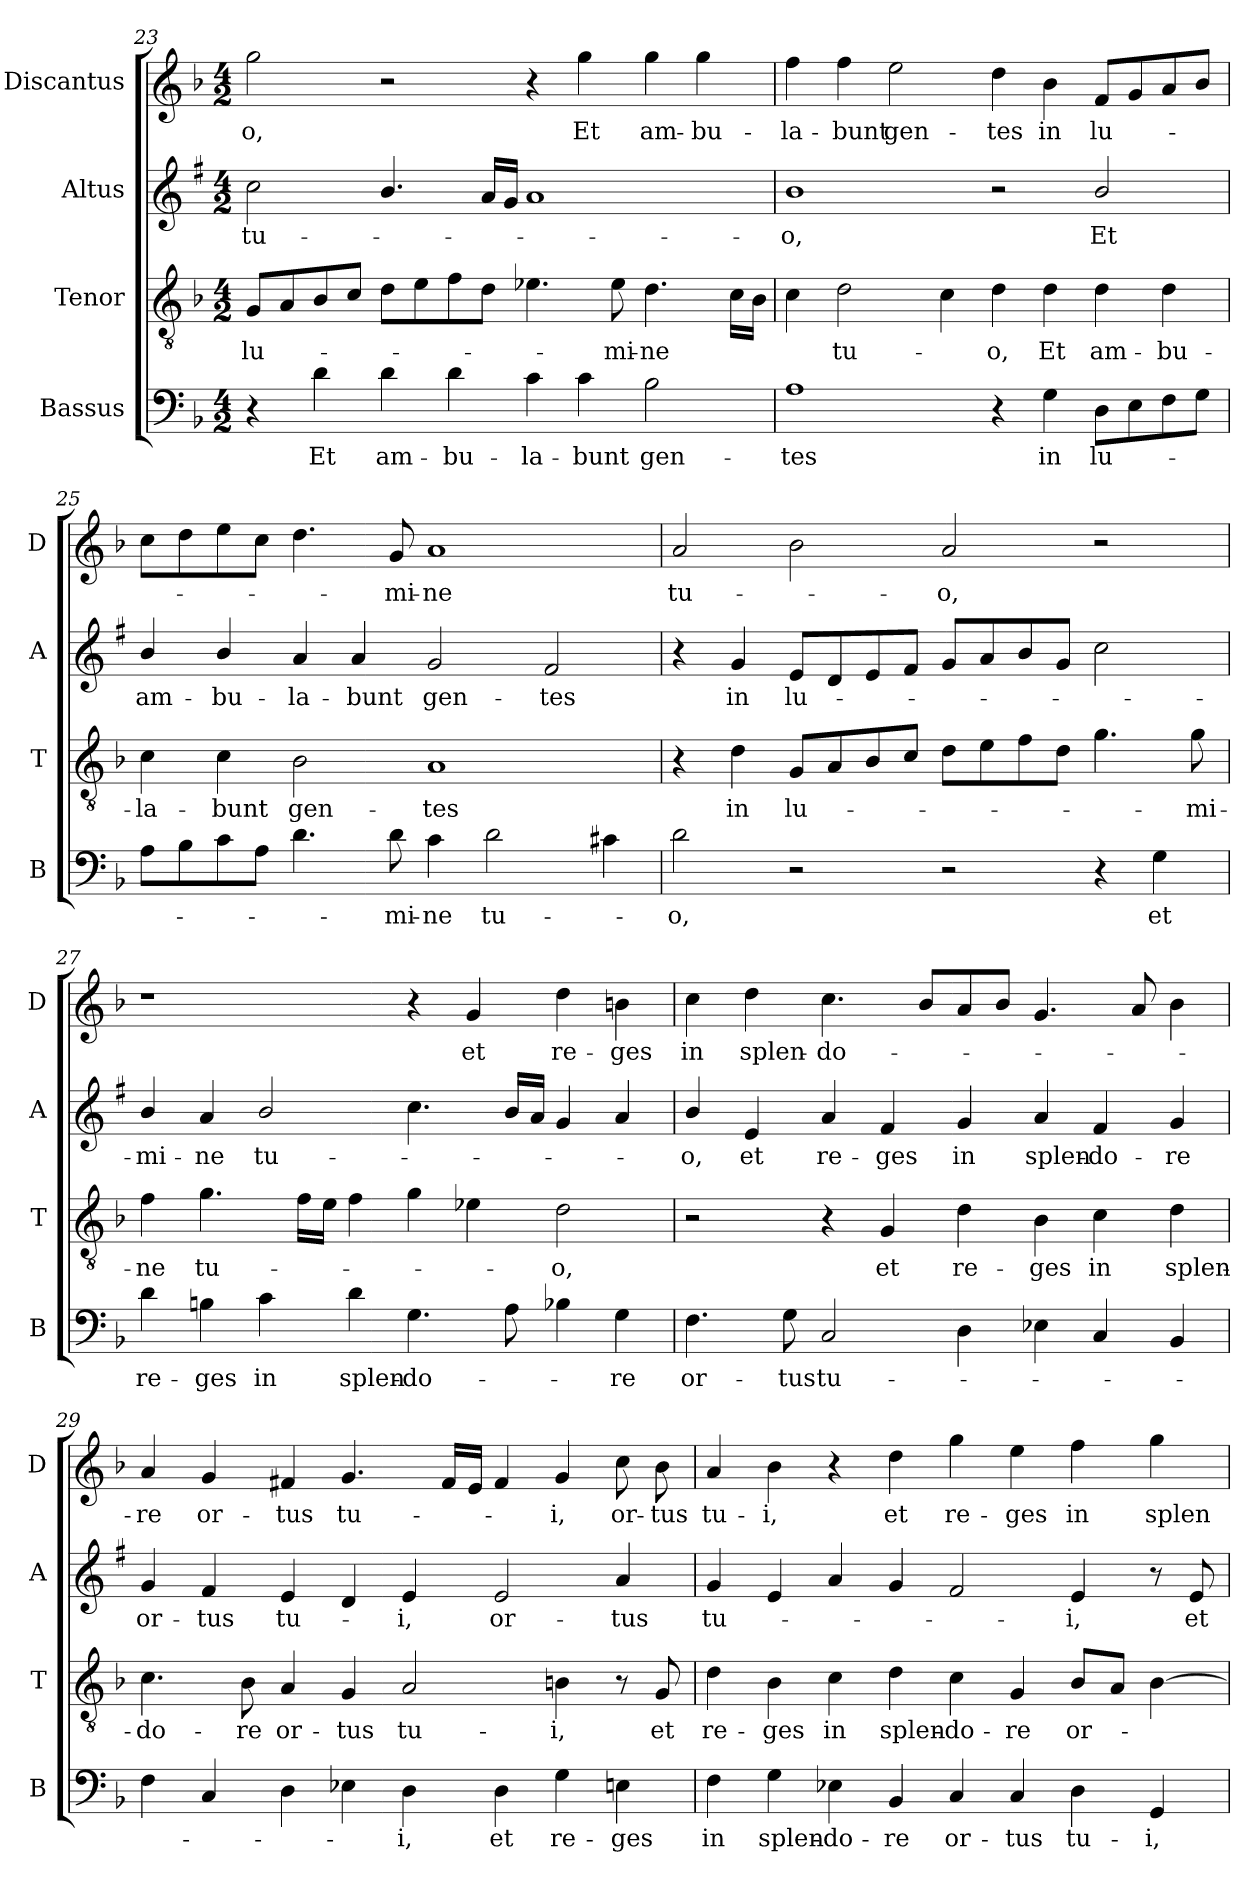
**kern	**text	**kern	**text	**kern	**text	**kern	**text
*part4	*part4	*part3	*part3	*part2	*part2	*part1	*part1
*staff4	*staff4	*staff3	*staff3	*staff2	*staff2	*staff1	*staff1
*I"Bassus	*	*I"Tenor	*	*I"Altus	*	*I"Discantus	*
*I'B	*	*I'T	*	*I'A	*	*I'D	*
!!LO:LB:g=z
*clefF4	*	*clefGv2	*	*clefG2	*	*clefG2	*
*	*	*	*	*ITrd1c2	*	*	*
*k[b-]	*	*k[b-]	*	*k[b-]	*	*k[b-]	*
*F:	*	*F:	*	*F:	*	*F:	*
*M4/2	*	*M4/2	*	*M4/2	*	*M4/2	*
=23	=23	=23	=23	=23	=23	=23	=23
!	!	!	!LO:LY:b	!	!LO:LY:b	!	!LO:LY:b
4r	.	8G/L	lu-	2b-\	tu-	2gg\	-o,
.	.	8A/	.	.	.	.	.
!	!LO:LY:b	!	!	!	!	!	!
4d\	Et	8B-/	.	.	.	.	.
.	.	8c/J	.	.	.	.	.
!	!LO:LY:b	!	!	!	!	!	!
4d\	am-	8d\L	.	4.a/	.	2r	.
.	.	8e\	.	.	.	.	.
!	!LO:LY:b	!	!	!	!	!	!
4d\	-bu-	8f\	.	.	.	.	.
.	.	8d\J	.	16g/LL	.	.	.
.	.	.	.	16f/JJ	.	.	.
!	!LO:LY:b	!	!	!	!	!	!
4c\	-la-	4.e-X\	.	1g	.	4r	.
!	!LO:LY:b	!	!	!	!	!	!LO:LY:b
4c\	-bunt	.	.	.	.	4gg\	Et
!	!	!	!LO:LY:b	!	!	!	!
.	.	8e-\	-mi-	.	.	.	.
!	!LO:LY:b	!	!LO:LY:b	!	!	!	!LO:LY:b
2B-\	gen-	4.d\	-ne	.	.	4gg\	am-
!	!	!	!	!	!	!	!LO:LY:b
.	.	.	.	.	.	4gg\	-bu-
.	.	16c\LL	.	.	.	.	.
.	.	16B-\JJ	.	.	.	.	.
=24	=24	=24	=24	=24	=24	=24	=24
!	!LO:LY:b	!	!	!	!LO:LY:b	!	!LO:LY:b
1A	-tes	4c\	.	1a	-o,	4ff\	-la-
!	!	!	!LO:LY:b	!	!	!	!LO:LY:b
.	.	2d\	tu-	.	.	4ff\	-bunt
!	!	!	!	!	!	!	!LO:LY:b
.	.	.	.	.	.	2ee\	gen-
.	.	4c\	.	.	.	.	.
!	!	!	!LO:LY:b	!	!	!	!LO:LY:b
4r	.	4d\	-o,	2r	.	4dd\	-tes
!	!LO:LY:b	!	!LO:LY:b	!	!	!	!LO:LY:b
4G\	in	4d\	Et	.	.	4b-\	in
!	!LO:LY:b	!	!LO:LY:b	!	!LO:LY:b	!	!LO:LY:b
8D\L	lu-	4d\	am-	2a/	Et	8f/L	lu-
8E\	.	.	.	.	.	8g/	.
!	!	!	!LO:LY:b	!	!	!	!
8F\	.	4d\	-bu-	.	.	8a/	.
8G\J	.	.	.	.	.	8b-/J	.
=25	=25	=25	=25	=25	=25	=25	=25
!	!	!	!LO:LY:b	!	!LO:LY:b	!	!
8A\L	.	4c\	-la-	4a/	am-	8cc\L	.
8B-\	.	.	.	.	.	8dd\	.
!	!	!	!LO:LY:b	!	!LO:LY:b	!	!
8c\	.	4c\	-bunt	4a/	-bu-	8ee\	.
8A\J	.	.	.	.	.	8cc\J	.
!	!	!	!LO:LY:b	!	!LO:LY:b	!	!
4.d\	.	2B-\	gen-	4g/	-la-	4.dd\	.
!	!	!	!	!	!LO:LY:b	!	!
.	.	.	.	4g/	-bunt	.	.
!	!LO:LY:b	!	!	!	!	!	!LO:LY:b
8d\	-mi-	.	.	.	.	8g/	-mi-
!	!LO:LY:b	!	!LO:LY:b	!	!LO:LY:b	!	!LO:LY:b
4c\	-ne	1A	-tes	2f/	gen-	1a	-ne
!	!LO:LY:b	!	!	!	!	!	!
2d\	tu-	.	.	.	.	.	.
!	!	!	!	!	!LO:LY:b	!	!
.	.	.	.	2e/	-tes	.	.
4c#X\	.	.	.	.	.	.	.
!!LO:LB:g=z
=26	=26	=26	=26	=26	=26	=26	=26
!	!LO:LY:b	!	!	!	!	!	!LO:LY:b
2d\	-o,	4r	.	4r	.	2a/	tu-
!	!	!	!LO:LY:b	!	!LO:LY:b	!	!
.	.	4d\	in	4f/	in	.	.
!	!	!	!LO:LY:b	!	!LO:LY:b	!	!
2r	.	8G/L	lu-	8d/L	lu-	2b-\	.
.	.	8A/	.	8c/	.	.	.
.	.	8B-/	.	8d/	.	.	.
.	.	8c/J	.	8e/J	.	.	.
!	!	!	!	!	!	!	!LO:LY:b
2r	.	8d\L	.	8f/L	.	2a/	-o,
.	.	8e\	.	8g/	.	.	.
.	.	8f\	.	8a/	.	.	.
.	.	8d\J	.	8f/J	.	.	.
4r	.	4.g\	.	2b-\	.	2r	.
!	!LO:LY:b	!	!	!	!	!	!
4G\	et	.	.	.	.	.	.
!	!	!	!LO:LY:b	!	!	!	!
.	.	8g\	-mi-	.	.	.	.
=27	=27	=27	=27	=27	=27	=27	=27
!	!LO:LY:b	!	!LO:LY:b	!	!LO:LY:b	!	!
4d\	re-	4f\	-ne	4a/	-mi-	1r	.
!	!LO:LY:b	!	!LO:LY:b	!	!LO:LY:b	!	!
4Bn\	-ges	4.g\	tu-	4g/	-ne	.	.
!	!LO:LY:b	!	!	!	!LO:LY:b	!	!
4c\	in	.	.	2a/	tu-	.	.
.	.	16f\LL	.	.	.	.	.
.	.	16e\JJ	.	.	.	.	.
!	!LO:LY:b	!	!	!	!	!	!
4d\	splen-	4f\	.	.	.	.	.
!	!LO:LY:b	!	!	!	!	!	!
4.G\	-do-	4g\	.	4.b-\	.	4r	.
!	!	!	!	!	!	!	!LO:LY:b
.	.	4e-X\	.	.	.	4g/	et
8A\	.	.	.	16a/LL	.	.	.
.	.	.	.	16g/JJ	.	.	.
!	!	!	!LO:LY:b	!	!	!	!LO:LY:b
4B-X\	.	2d\	-o,	4f/	.	4dd\	re-
!	!LO:LY:b	!	!	!	!	!	!LO:LY:b
4G\	-re	.	.	4g/	.	4bn\	-ges
=28	=28	=28	=28	=28	=28	=28	=28
!	!LO:LY:b	!	!	!	!LO:LY:b	!	!LO:LY:b
4.F\	or-	2r	.	4a/	-o,	4cc\	in
!	!	!	!	!	!LO:LY:b	!	!LO:LY:b
.	.	.	.	4d/	et	4dd\	splen-
!	!LO:LY:b	!	!	!	!	!	!
8G\	-tus	.	.	.	.	.	.
!	!LO:LY:b	!	!	!	!LO:LY:b	!	!LO:LY:b
2C/	tu-	4r	.	4g/	re-	4.cc\	-do-
!	!	!	!LO:LY:b	!	!LO:LY:b	!	!
.	.	4G/	et	4e/	-ges	.	.
.	.	.	.	.	.	8b-/L	.
!	!	!	!LO:LY:b	!	!LO:LY:b	!	!
4D\	.	4d\	re-	4f/	in	8a/	.
.	.	.	.	.	.	8b-/J	.
!	!	!	!LO:LY:b	!	!LO:LY:b	!	!
4E-X\	.	4B-\	-ges	4g/	splen-	4.g/	.
!	!	!	!LO:LY:b	!	!LO:LY:b	!	!
4C/	.	4c\	in	4e/	-do-	.	.
.	.	.	.	.	.	8a/	.
!	!	!	!LO:LY:b	!	!LO:LY:b	!	!
4BB-/	.	4d\	splen-	4f/	-re	4b-\	.
!!LO:PB:g=z
=29	=29	=29	=29	=29	=29	=29	=29
!	!	!	!LO:LY:b	!	!LO:LY:b	!	!LO:LY:b
4F\	.	4.c\	-do-	4f/	or-	4a/	-re
!	!	!	!	!	!LO:LY:b	!	!LO:LY:b
4C/	.	.	.	4e/	-tus	4g/	or-
!	!	!	!LO:LY:b	!	!	!	!
.	.	8B-\	-re	.	.	.	.
!	!	!	!LO:LY:b	!	!LO:LY:b	!	!LO:LY:b
4D\	.	4A/	or-	4d/	tu-	4f#X/	-tus
!	!	!	!LO:LY:b	!	!	!	!LO:LY:b
4E-X\	.	4G/	-tus	4c/	.	4.g/	tu-
!	!LO:LY:b	!	!LO:LY:b	!	!LO:LY:b	!	!
4D\	-i,	2A/	tu-	4d/	-i,	.	.
.	.	.	.	.	.	16f#/LL	.
.	.	.	.	.	.	16e/JJ	.
!	!LO:LY:b	!	!	!	!LO:LY:b	!	!
4D\	et	.	.	2d/	or-	4f#/	.
!	!LO:LY:b	!	!LO:LY:b	!	!	!	!LO:LY:b
4G\	re-	4Bn\	-i,	.	.	4g/	-i,
!	!LO:LY:b	!	!	!	!LO:LY:b	!	!LO:LY:b
4En\	-ges	8r	.	4g/	-tus	8cc\	or-
!	!	!	!LO:LY:b	!	!	!	!LO:LY:b
.	.	8G/	et	.	.	8b-\	-tus
=30	=30	=30	=30	=30	=30	=30	=30
!	!LO:LY:b	!	!LO:LY:b	!	!LO:LY:b	!	!LO:LY:b
4F\	in	4d\	re-	4f/	tu-	4a/	tu-
!	!LO:LY:b	!	!LO:LY:b	!	!	!	!LO:LY:b
4G\	splen-	4B-\	-ges	4d/	.	4b-\	-i,
!	!LO:LY:b	!	!LO:LY:b	!	!	!	!
4E-X\	-do-	4c\	in	4g/	.	4r	.
!	!LO:LY:b	!	!LO:LY:b	!	!	!	!LO:LY:b
4BB-/	-re	4d\	splen-	4f/	.	4dd\	et
!	!LO:LY:b	!	!LO:LY:b	!	!	!	!LO:LY:b
4C/	or-	4c\	-do-	2e/	.	4gg\	re-
!	!LO:LY:b	!	!LO:LY:b	!	!	!	!LO:LY:b
4C/	-tus	4G/	-re	.	.	4ee\	-ges
!	!LO:LY:b	!	!LO:LY:b	!	!LO:LY:b	!	!LO:LY:b
4D\	tu-	8B-/L	or-	4d/	-i,	4ff\	in
.	.	8A/J	.	.	.	.	.
!	!LO:LY:b	!	!	!	!	!	!LO:LY:b
4GG/	-i,	[4B-\	.	8r	.	4gg\	splen-
!	!	!	!	!	!LO:LY:b	!	!
.	.	.	.	8d/	et	.	.
=	=	=	=	=	=	=	=
*-	*-	*-	*-	*-	*-	*-	*-
